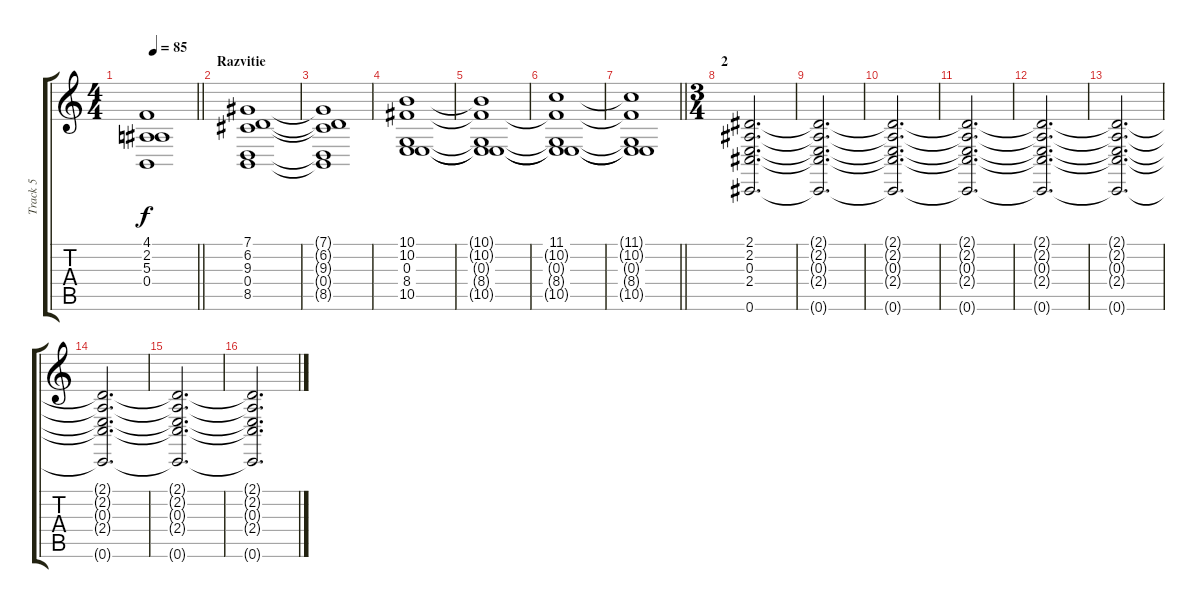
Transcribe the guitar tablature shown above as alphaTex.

\track ("Track 5" "Track 5") {instrument pad3polysynth}
\staff {score tabs}
\tuning (Db4 Ab3 E3 B2 Gb2 Db2) {hide}
\ts (4 4)
\tempo 85
\clef g2
\barLineRight lightlight
\ks c
(4.1{t} 2.2{t} 5.3{t} 0.4{t}).1{dy f} |
\section ("" "Razvitie")
(7.1 6.2 9.3 0.4 8.5).1 |
(7.1{t} 6.2{t} 9.3{t} 0.4{t} 8.5{t}).1 |
(10.1 10.2 0.3 8.4 10.5).1 |
(10.1{t} 10.2{t} 0.3{t} 8.4{t} 10.5{t}).1 |
(11.1 10.2{t} 0.3{t} 8.4{t} 10.5{t}).1 |
\barLineRight lightlight
(11.1{t} 10.2{t} 0.3{t} 8.4{t} 10.5{t}).1 |
\ts (3 4)
\section ("" "2")
(2.1 2.2 0.3 2.4 0.6).2{d} |
(2.1{t} 2.2{t} 0.3{t} 2.4{t} 0.6{t}).2{d} |
(2.1{t} 2.2{t} 0.3{t} 2.4{t} 0.6{t}).2{d} |
(2.1{t} 2.2{t} 0.3{t} 2.4{t} 0.6{t}).2{d} |
(2.1{t} 2.2{t} 0.3{t} 2.4{t} 0.6{t}).2{d} |
(2.1{t} 2.2{t} 0.3{t} 2.4{t} 0.6{t}).2{d} |
(2.1{t} 2.2{t} 0.3{t} 2.4{t} 0.6{t}).2{d} |
(2.1{t} 2.2{t} 0.3{t} 2.4{t} 0.6{t}).2{d} |
(2.1{t} 2.2{t} 0.3{t} 2.4{t} 0.6{t}).2{d}
